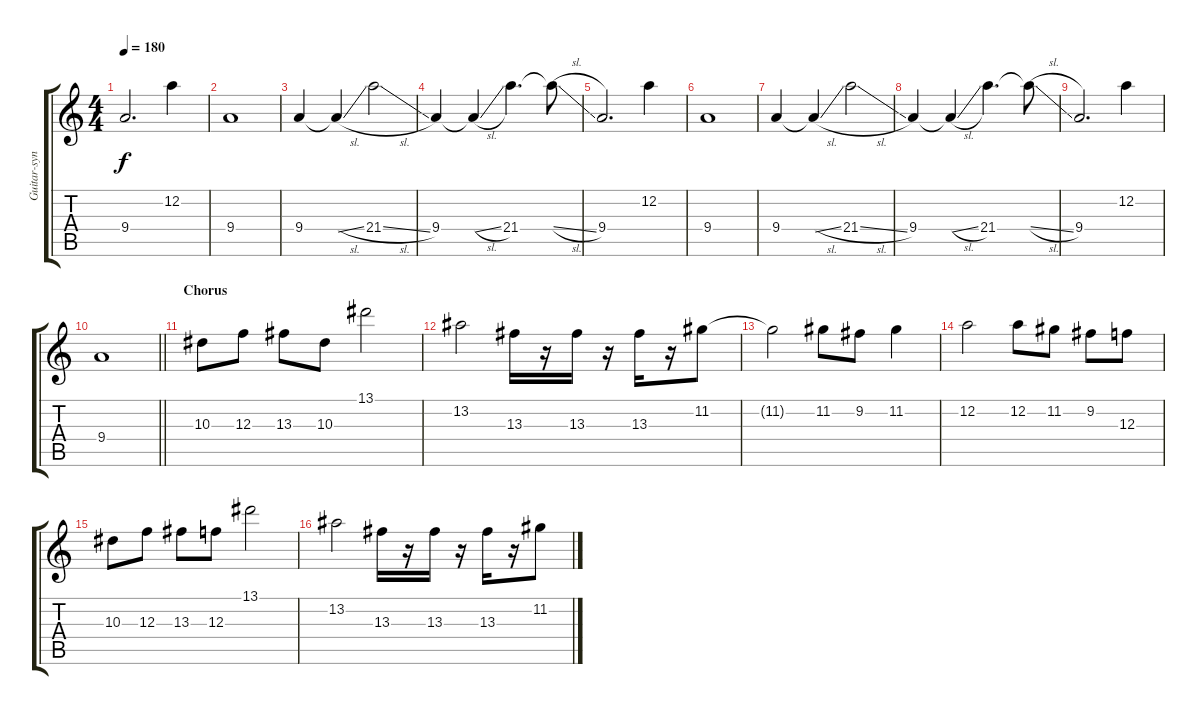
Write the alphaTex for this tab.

\track ("Guitar-synth riffs!" "Guitar-syn") {mute instrument distortionguitar}
\staff {score tabs}
\tuning (D4 A3 F3 C3 G2 C2) {hide}
\ts (4 4)
\tempo 180
\clef g2
\ks c
9.4.2{d dy f} 12.2.4 |
9.4.1 |
9.4.4{volume 10} 9.4{sl t}.4 21.4{sl}.2 |
9.4.4 9.4{sl t}.4 21.4.4{d} 21.4{sl t}.8 |
9.4.2{d} 12.2.4 |
9.4.1 |
9.4.4{volume 10} 9.4{sl t}.4 21.4{sl}.2 |
9.4.4 9.4{sl t}.4 21.4.4{d} 21.4{sl t}.8 |
9.4.2{d} 12.2.4 |
\barLineRight lightlight
9.4.1 |
\section ("" "Chorus")
10.3.8{volume 10} 12.3.8 13.3.8 10.3.8 13.1.2 |
13.2.2 13.3.16 r.16 13.3.16 r.16 13.3.16 r.16 11.2.8 |
11.2{t}.2 11.2.8 9.2.8 11.2.4 |
12.2.2 12.2.8 11.2.8 9.2.8 12.3.8 |
10.3.8{volume 10} 12.3.8 13.3.8 12.3.8 13.1.2 |
13.2.2 13.3.16 r.16 13.3.16 r.16 13.3.16 r.16 11.2.8
